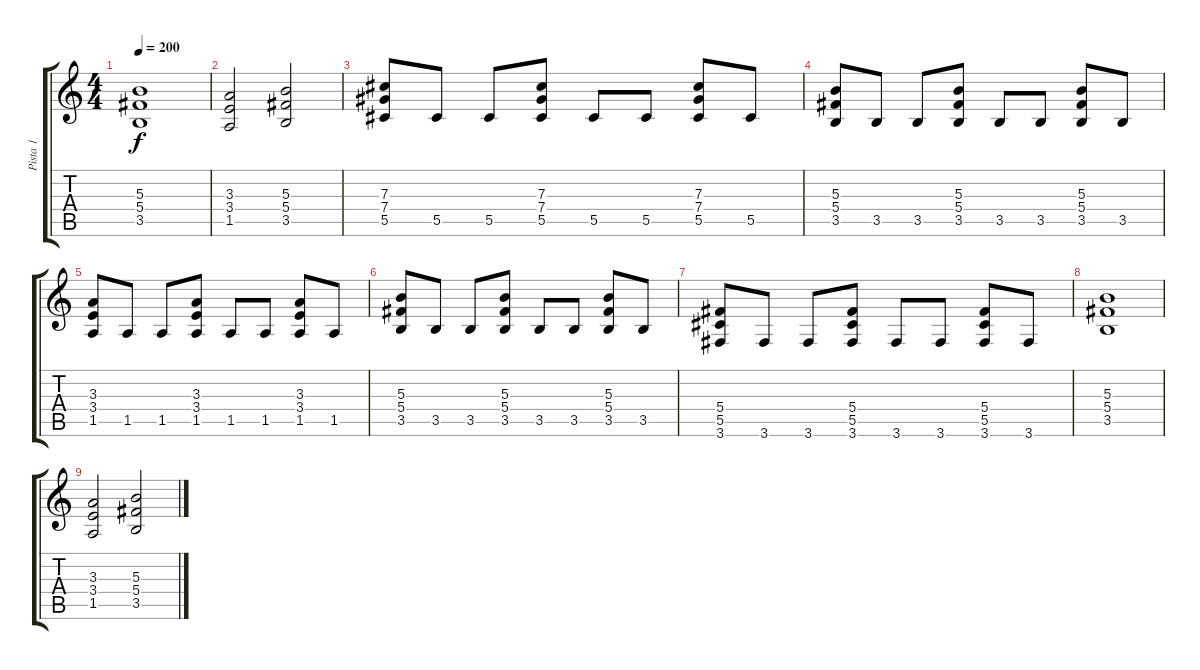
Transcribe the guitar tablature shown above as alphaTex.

\track ("Pista 1" "Pista 1") {instrument distortionguitar}
\staff {score tabs}
\tuning (Eb4 Bb3 Gb3 Db3 Ab2 Eb2) {hide}
\ts (4 4)
\tempo 200
\clef g2
\ks c
(5.3 5.4 3.5).1{dy f volume 1} |
(3.3 3.4 1.5).2{volume 0} (5.3 5.4 3.5).2 |
(7.3 7.4 5.5).8{volume 2} 5.5.8 5.5.8 (7.3 7.4 5.5).8 5.5.8 5.5.8 (7.3 7.4 5.5).8 5.5.8 |
(5.3 5.4 3.5).8 3.5.8 3.5.8 (5.3 5.4 3.5).8 3.5.8 3.5.8 (5.3 5.4 3.5).8 3.5.8 |
(3.3 3.4 1.5).8{volume 1} 1.5.8 1.5.8 (3.3 3.4 1.5).8 1.5.8 1.5.8 (3.3 3.4 1.5).8 1.5.8 |
(5.3 5.4 3.5).8{volume 1} 3.5.8 3.5.8 (5.3 5.4 3.5).8 3.5.8 3.5.8 (5.3 5.4 3.5).8 3.5.8 |
(5.4 5.5 3.6).8{volume 0} 3.6.8 3.6.8 (5.4 5.5 3.6).8 3.6.8 3.6.8 (5.4 5.5 3.6).8 3.6.8 |
(5.3 5.4 3.5).1{volume 0} |
(3.3 3.4 1.5).2{volume 0} (5.3 5.4 3.5).2
